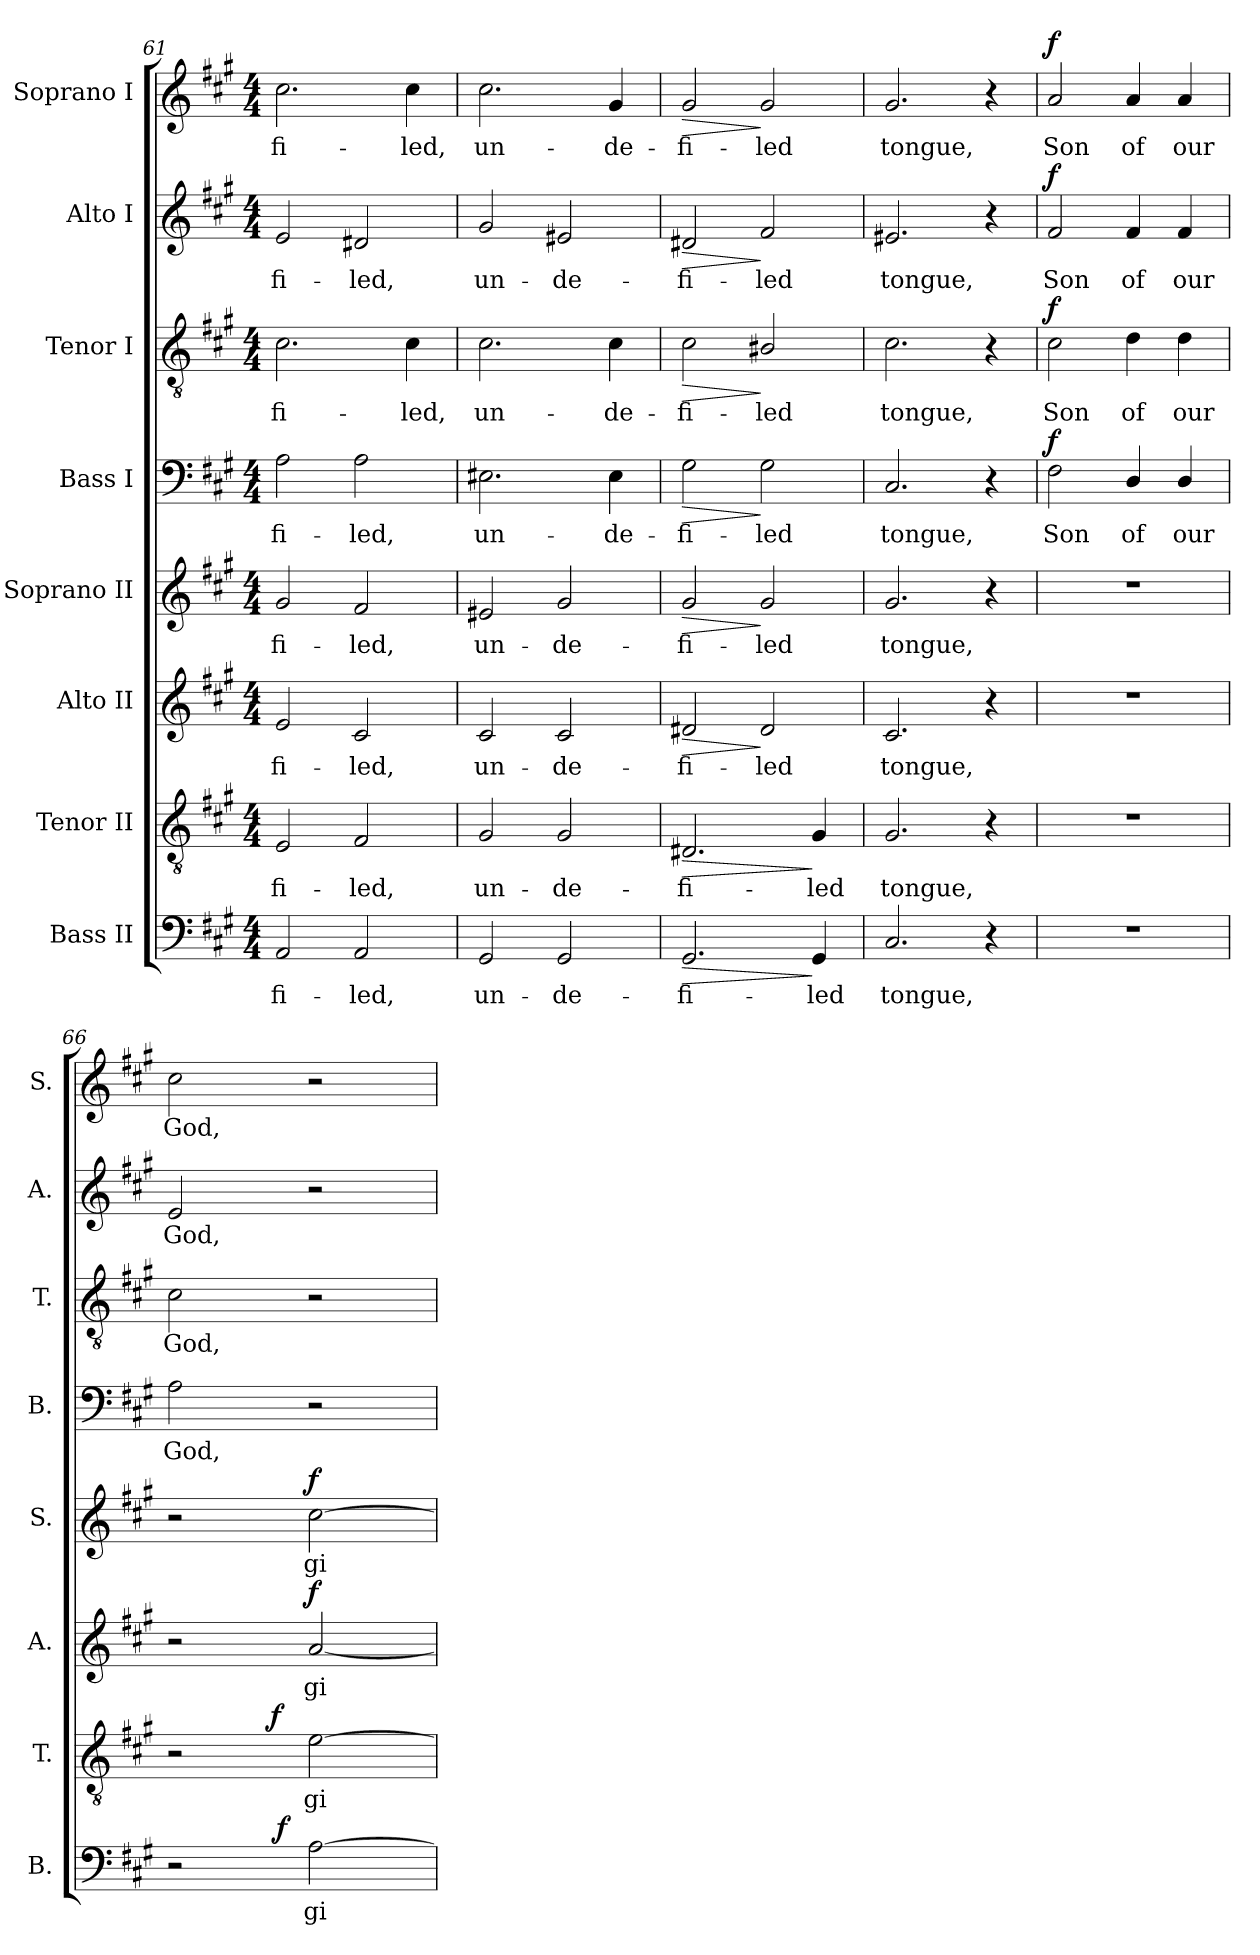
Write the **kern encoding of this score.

**kern	**text	**dynam	**kern	**text	**dynam	**kern	**text	**dynam	**kern	**text	**dynam	**kern	**text	**dynam	**kern	**text	**dynam	**kern	**text	**dynam	**kern	**text	**dynam
*part8	*part8	*part8	*part7	*part7	*part7	*part6	*part6	*part6	*part5	*part5	*part5	*part4	*part4	*part4	*part3	*part3	*part3	*part2	*part2	*part2	*part1	*part1	*part1
*staff8	*staff8	*staff8	*staff7	*staff7	*staff7	*staff6	*staff6	*staff6	*staff5	*staff5	*staff5	*staff4	*staff4	*staff4	*staff3	*staff3	*staff3	*staff2	*staff2	*staff2	*staff1	*staff1	*staff1
*I"Bass II	*	*	*I"Tenor II	*	*	*I"Alto II	*	*	*I"Soprano II	*	*	*I"Bass I	*	*	*I"Tenor I	*	*	*I"Alto I	*	*	*I"Soprano I	*	*
*I'B.	*	*	*I'T.	*	*	*I'A.	*	*	*I'S.	*	*	*I'B.	*	*	*I'T.	*	*	*I'A.	*	*	*I'S.	*	*
*clefF4	*	*	*clefGv2	*	*	*clefG2	*	*	*clefG2	*	*	*clefF4	*	*	*clefGv2	*	*	*clefG2	*	*	*clefG2	*	*
*	*	*	*ITrd7c12	*	*	*	*	*	*	*	*	*	*	*	*ITrd7c12	*	*	*	*	*	*	*	*
*k[f#c#g#]	*	*	*k[f#c#g#]	*	*	*k[f#c#g#]	*	*	*k[f#c#g#]	*	*	*k[f#c#g#]	*	*	*k[f#c#g#]	*	*	*k[f#c#g#]	*	*	*k[f#c#g#]	*	*
*A:	*	*	*A:	*	*	*A:	*	*	*A:	*	*	*A:	*	*	*A:	*	*	*A:	*	*	*A:	*	*
*M4/4	*	*	*M4/4	*	*	*M4/4	*	*	*M4/4	*	*	*M4/4	*	*	*M4/4	*	*	*M4/4	*	*	*M4/4	*	*
=61	=61	=61	=61	=61	=61	=61	=61	=61	=61	=61	=61	=61	=61	=61	=61	=61	=61	=61	=61	=61	=61	=61	=61
!	!LO:LY:b:color=#000000	!	!	!	!	!	!	!	!	!	!	!	!	!	!	!	!	!	!	!	!	!	!
!	!	!	!	!LO:LY:b:color=#000000	!	!	!	!	!	!	!	!	!	!	!	!	!	!	!	!	!	!	!
!	!	!	!	!	!	!	!LO:LY:b:color=#000000	!	!	!	!	!	!	!	!	!	!	!	!	!	!	!	!
!	!	!	!	!	!	!	!	!	!	!LO:LY:b:color=#000000	!	!	!	!	!	!	!	!	!	!	!	!	!
!	!	!	!	!	!	!	!	!	!	!	!	!	!LO:LY:b:color=#000000	!	!	!	!	!	!	!	!	!	!
!	!	!	!	!	!	!	!	!	!	!	!	!	!	!	!	!LO:LY:b:color=#000000	!	!	!	!	!	!	!
!	!	!	!	!	!	!	!	!	!	!	!	!	!	!	!	!	!	!	!LO:LY:b:color=#000000	!	!	!	!
!	!	!	!	!	!	!	!	!	!	!	!	!	!	!	!	!	!	!	!	!	!	!LO:LY:b:color=#000000	!
2AAi/	-fi-	.	2EEi/	-fi-	.	2ei/	-fi-	.	2g#i/	-fi-	.	2Ai\	-fi-	.	2.C#i\	-fi-	.	2ei/	-fi-	.	2.cc#i\	-fi-	.
!	!LO:LY:b:color=#000000	!	!	!	!	!	!	!	!	!	!	!	!	!	!	!	!	!	!	!	!	!	!
!	!	!	!	!LO:LY:b:color=#000000	!	!	!	!	!	!	!	!	!	!	!	!	!	!	!	!	!	!	!
!	!	!	!	!	!	!	!LO:LY:b:color=#000000	!	!	!	!	!	!	!	!	!	!	!	!	!	!	!	!
!	!	!	!	!	!	!	!	!	!	!LO:LY:b:color=#000000	!	!	!	!	!	!	!	!	!	!	!	!	!
!	!	!	!	!	!	!	!	!	!	!	!	!	!LO:LY:b:color=#000000	!	!	!	!	!	!	!	!	!	!
!	!	!	!	!	!	!	!	!	!	!	!	!	!	!	!	!	!	!	!LO:LY:b:color=#000000	!	!	!	!
2AAi/	-led,	.	2FF#i/	-led,	.	2c#i/	-led,	.	2f#i/	-led,	.	2Ai\	-led,	.	.	.	.	2d#Xi/	-led,	.	.	.	.
!	!	!	!	!	!	!	!	!	!	!	!	!	!	!	!	!LO:LY:b:color=#000000	!	!	!	!	!	!	!
!	!	!	!	!	!	!	!	!	!	!	!	!	!	!	!	!	!	!	!	!	!	!LO:LY:b:color=#000000	!
.	.	.	.	.	.	.	.	.	.	.	.	.	.	.	4C#i\	-led,	.	.	.	.	4cc#i\	-led,	.
=62	=62	=62	=62	=62	=62	=62	=62	=62	=62	=62	=62	=62	=62	=62	=62	=62	=62	=62	=62	=62	=62	=62	=62
!	!LO:LY:b:color=#000000	!	!	!	!	!	!	!	!	!	!	!	!	!	!	!	!	!	!	!	!	!	!
!	!	!	!	!LO:LY:b:color=#000000	!	!	!	!	!	!	!	!	!	!	!	!	!	!	!	!	!	!	!
!	!	!	!	!	!	!	!LO:LY:b:color=#000000	!	!	!	!	!	!	!	!	!	!	!	!	!	!	!	!
!	!	!	!	!	!	!	!	!	!	!LO:LY:b:color=#000000	!	!	!	!	!	!	!	!	!	!	!	!	!
!	!	!	!	!	!	!	!	!	!	!	!	!	!LO:LY:b:color=#000000	!	!	!	!	!	!	!	!	!	!
!	!	!	!	!	!	!	!	!	!	!	!	!	!	!	!	!LO:LY:b:color=#000000	!	!	!	!	!	!	!
!	!	!	!	!	!	!	!	!	!	!	!	!	!	!	!	!	!	!	!LO:LY:b:color=#000000	!	!	!	!
!	!	!	!	!	!	!	!	!	!	!	!	!	!	!	!	!	!	!	!	!	!	!LO:LY:b:color=#000000	!
2GG#i/	un-	.	2GG#i/	un-	.	2c#i/	un-	.	2e#Xi/	un-	.	2.E#Xi\	un-	.	2.C#i\	un-	.	2g#i/	un-	.	2.cc#i\	un-	.
!	!LO:LY:b:color=#000000	!	!	!	!	!	!	!	!	!	!	!	!	!	!	!	!	!	!	!	!	!	!
!	!	!	!	!LO:LY:b:color=#000000	!	!	!	!	!	!	!	!	!	!	!	!	!	!	!	!	!	!	!
!	!	!	!	!	!	!	!LO:LY:b:color=#000000	!	!	!	!	!	!	!	!	!	!	!	!	!	!	!	!
!	!	!	!	!	!	!	!	!	!	!LO:LY:b:color=#000000	!	!	!	!	!	!	!	!	!	!	!	!	!
!	!	!	!	!	!	!	!	!	!	!	!	!	!	!	!	!	!	!	!LO:LY:b:color=#000000	!	!	!	!
2GG#i/	-de-	.	2GG#i/	-de-	.	2c#i/	-de-	.	2g#i/	-de-	.	.	.	.	.	.	.	2e#Xi/	-de-	.	.	.	.
!	!	!	!	!	!	!	!	!	!	!	!	!	!LO:LY:b:color=#000000	!	!	!	!	!	!	!	!	!	!
!	!	!	!	!	!	!	!	!	!	!	!	!	!	!	!	!LO:LY:b:color=#000000	!	!	!	!	!	!	!
!	!	!	!	!	!	!	!	!	!	!	!	!	!	!	!	!	!	!	!	!	!	!LO:LY:b:color=#000000	!
.	.	.	.	.	.	.	.	.	.	.	.	4E#i\	-de-	.	4C#i\	-de-	.	.	.	.	4g#i/	-de-	.
=63	=63	=63	=63	=63	=63	=63	=63	=63	=63	=63	=63	=63	=63	=63	=63	=63	=63	=63	=63	=63	=63	=63	=63
!	!LO:LY:b:color=#000000	!LO:HP:b	!	!	!	!	!	!	!	!	!	!	!	!	!	!	!	!	!	!	!	!	!
!	!	!	!	!LO:LY:b:color=#000000	!LO:HP:b	!	!	!	!	!	!	!	!	!	!	!	!	!	!	!	!	!	!
!	!	!	!	!	!	!	!LO:LY:b:color=#000000	!LO:HP:b	!	!	!	!	!	!	!	!	!	!	!	!	!	!	!
!	!	!	!	!	!	!	!	!	!	!LO:LY:b:color=#000000	!LO:HP:b	!	!	!	!	!	!	!	!	!	!	!	!
!	!	!	!	!	!	!	!	!	!	!	!	!	!LO:LY:b:color=#000000	!LO:HP:b	!	!	!	!	!	!	!	!	!
!	!	!	!	!	!	!	!	!	!	!	!	!	!	!	!	!LO:LY:b:color=#000000	!LO:HP:b	!	!	!	!	!	!
!	!	!	!	!	!	!	!	!	!	!	!	!	!	!	!	!	!	!	!LO:LY:b:color=#000000	!LO:HP:b	!	!	!
!	!	!	!	!	!	!	!	!	!	!	!	!	!	!	!	!	!	!	!	!	!	!LO:LY:b:color=#000000	!LO:HP:b
2.GG#i/	-fi-	>	2.DD#Xi/	-fi-	>	2d#Xi/	-fi-	>	2g#i/	-fi-	>	2G#i\	-fi-	>	2C#i\	-fi-	>	2d#Xi/	-fi-	>	2g#i/	-fi-	>
!	!	!	!	!	!	!	!LO:LY:b:color=#000000	!	!	!	!	!	!	!	!	!	!	!	!	!	!	!	!
!	!	!	!	!	!	!	!	!	!	!LO:LY:b:color=#000000	!	!	!	!	!	!	!	!	!	!	!	!	!
!	!	!	!	!	!	!	!	!	!	!	!	!	!LO:LY:b:color=#000000	!	!	!	!	!	!	!	!	!	!
!	!	!	!	!	!	!	!	!	!	!	!	!	!	!	!	!LO:LY:b:color=#000000	!	!	!	!	!	!	!
!	!	!	!	!	!	!	!	!	!	!	!	!	!	!	!	!	!	!	!LO:LY:b:color=#000000	!	!	!	!
!	!	!	!	!	!	!	!	!	!	!	!	!	!	!	!	!	!	!	!	!	!	!LO:LY:b:color=#000000	!
.	.	.	.	.	.	2d#i/	-led	]	2g#i/	-led	]	2G#i\	-led	]	2BB#Xi/	-led	]	2f#i/	-led	]	2g#i/	-led	]
!	!LO:LY:b:color=#000000	!	!	!	!	!	!	!	!	!	!	!	!	!	!	!	!	!	!	!	!	!	!
!	!	!	!	!LO:LY:b:color=#000000	!	!	!	!	!	!	!	!	!	!	!	!	!	!	!	!	!	!	!
4GG#i/	-led	]	4GG#i/	-led	]	.	.	.	.	.	.	.	.	.	.	.	.	.	.	.	.	.	.
=64	=64	=64	=64	=64	=64	=64	=64	=64	=64	=64	=64	=64	=64	=64	=64	=64	=64	=64	=64	=64	=64	=64	=64
!	!LO:LY:b:color=#000000	!	!	!	!	!	!	!	!	!	!	!	!	!	!	!	!	!	!	!	!	!	!
!	!	!	!	!LO:LY:b:color=#000000	!	!	!	!	!	!	!	!	!	!	!	!	!	!	!	!	!	!	!
!	!	!	!	!	!	!	!LO:LY:b:color=#000000	!	!	!	!	!	!	!	!	!	!	!	!	!	!	!	!
!	!	!	!	!	!	!	!	!	!	!LO:LY:b:color=#000000	!	!	!	!	!	!	!	!	!	!	!	!	!
!	!	!	!	!	!	!	!	!	!	!	!	!	!LO:LY:b:color=#000000	!	!	!	!	!	!	!	!	!	!
!	!	!	!	!	!	!	!	!	!	!	!	!	!	!	!	!LO:LY:b:color=#000000	!	!	!	!	!	!	!
!	!	!	!	!	!	!	!	!	!	!	!	!	!	!	!	!	!	!	!LO:LY:b:color=#000000	!	!	!	!
!	!	!	!	!	!	!	!	!	!	!	!	!	!	!	!	!	!	!	!	!	!	!LO:LY:b:color=#000000	!
2.C#i/	tongue,	.	2.GG#i/	tongue,	.	2.c#i/	tongue,	.	2.g#i/	tongue,	.	2.C#i/	tongue,	.	2.C#i\	tongue,	.	2.e#Xi/	tongue,	.	2.g#i/	tongue,	.
4r	.	.	4r	.	.	4r	.	.	4r	.	.	4r	.	.	4r	.	.	4r	.	.	4r	.	.
!!LO:LB:g=z
=65	=65	=65	=65	=65	=65	=65	=65	=65	=65	=65	=65	=65	=65	=65	=65	=65	=65	=65	=65	=65	=65	=65	=65
!	!	!	!	!	!	!	!	!	!	!	!	!	!LO:LY:b:color=#000000	!	!	!	!	!	!	!	!	!	!
!	!	!	!	!	!	!	!	!	!	!	!	!	!	!	!	!LO:LY:b:color=#000000	!	!	!	!	!	!	!
!	!	!	!	!	!	!	!	!	!	!	!	!	!	!	!	!	!	!	!LO:LY:b:color=#000000	!	!	!	!
!	!	!	!	!	!	!	!	!	!	!	!	!	!	!	!	!	!	!	!	!	!	!LO:LY:b:color=#000000	!
1r	.	.	1r	.	.	1r	.	.	1r	.	.	2F#i\	Son	f	2C#i\	Son	f	2f#i/	Son	f	2ai/	Son	f
!	!	!	!	!	!	!	!	!	!	!	!	!	!LO:LY:b:color=#000000	!	!	!	!	!	!	!	!	!	!
!	!	!	!	!	!	!	!	!	!	!	!	!	!	!	!	!LO:LY:b:color=#000000	!	!	!	!	!	!	!
!	!	!	!	!	!	!	!	!	!	!	!	!	!	!	!	!	!	!	!LO:LY:b:color=#000000	!	!	!	!
!	!	!	!	!	!	!	!	!	!	!	!	!	!	!	!	!	!	!	!	!	!	!LO:LY:b:color=#000000	!
.	.	.	.	.	.	.	.	.	.	.	.	4Di/	of	.	4Di\	of	.	4f#i/	of	.	4ai/	of	.
!	!	!	!	!	!	!	!	!	!	!	!	!	!LO:LY:b:color=#000000	!	!	!	!	!	!	!	!	!	!
!	!	!	!	!	!	!	!	!	!	!	!	!	!	!	!	!LO:LY:b:color=#000000	!	!	!	!	!	!	!
!	!	!	!	!	!	!	!	!	!	!	!	!	!	!	!	!	!	!	!LO:LY:b:color=#000000	!	!	!	!
!	!	!	!	!	!	!	!	!	!	!	!	!	!	!	!	!	!	!	!	!	!	!LO:LY:b:color=#000000	!
.	.	.	.	.	.	.	.	.	.	.	.	4Di/	our	.	4Di\	our	.	4f#i/	our	.	4ai/	our	.
=66	=66	=66	=66	=66	=66	=66	=66	=66	=66	=66	=66	=66	=66	=66	=66	=66	=66	=66	=66	=66	=66	=66	=66
!	!	!	!	!	!	!	!	!	!	!	!	!	!LO:LY:b:color=#000000	!	!	!	!	!	!	!	!	!	!
!	!	!	!	!	!	!	!	!	!	!	!	!	!	!	!	!LO:LY:b:color=#000000	!	!	!	!	!	!	!
!	!	!	!	!	!	!	!	!	!	!	!	!	!	!	!	!	!	!	!LO:LY:b:color=#000000	!	!	!	!
!	!	!	!	!	!	!	!	!	!	!	!	!	!	!	!	!	!	!	!	!	!	!LO:LY:b:color=#000000	!
*^	*	*	*^	*	*	*	*	*	*	*	*	*	*	*	*	*	*	*	*	*	*	*	*
2r	4ryy	.	.	2r	4ryy	.	.	2r	.	.	2r	.	.	2Ai\	God,	.	2C#i\	God,	.	2ei/	God,	.	2cc#i\	God,	.
.	8ryy	.	.	.	8ryy	.	.	.	.	.	.	.	.	.	.	.	.	.	.	.	.	.	.	.	.
.	64ryy	.	.	.	64ryy	.	.	.	.	.	.	.	.	.	.	.	.	.	.	.	.	.	.	.	.
.	128ryy	.	.	.	256ryy	.	.	.	.	.	.	.	.	.	.	.	.	.	.	.	.	.	.	.	.
.	.	.	.	.	2ryy	.	f	.	.	.	.	.	.	.	.	.	.	.	.	.	.	.	.	.	.
.	512ryy	.	.	.	.	.	.	.	.	.	.	.	.	.	.	.	.	.	.	.	.	.	.	.	.
.	2ryy	.	f	.	.	.	.	.	.	.	.	.	.	.	.	.	.	.	.	.	.	.	.	.	.
!	!	!LO:LY:b:color=#000000	!	!	!	!	!	!	!	!	!	!	!	!	!	!	!	!	!	!	!	!	!	!	!
!	!	!	!	!	!	!LO:LY:b:color=#000000	!	!	!	!	!	!	!	!	!	!	!	!	!	!	!	!	!	!	!
!	!	!	!	!	!	!	!	!	!LO:LY:b:color=#000000	!	!	!	!	!	!	!	!	!	!	!	!	!	!	!	!
!	!	!	!	!	!	!	!	!	!	!	!	!LO:LY:b:color=#000000	!	!	!	!	!	!	!	!	!	!	!	!	!
[>2Ai\	.	gi-	.	[>2Ei\	.	gi-	.	[<2ai/	gi-	f	[>2cc#i\	gi-	f	2r	.	.	2r	.	.	2r	.	.	2r	.	.
.	.	.	.	.	16ryy	.	.	.	.	.	.	.	.	.	.	.	.	.	.	.	.	.	.	.	.
.	16ryy	.	.	.	.	.	.	.	.	.	.	.	.	.	.	.	.	.	.	.	.	.	.	.	.
.	.	.	.	.	32ryy	.	.	.	.	.	.	.	.	.	.	.	.	.	.	.	.	.	.	.	.
.	32ryy	.	.	.	.	.	.	.	.	.	.	.	.	.	.	.	.	.	.	.	.	.	.	.	.
.	.	.	.	.	128.ryy	.	.	.	.	.	.	.	.	.	.	.	.	.	.	.	.	.	.	.	.
.	256.ryy	.	.	.	.	.	.	.	.	.	.	.	.	.	.	.	.	.	.	.	.	.	.	.	.
*v	*v	*	*	*	*	*	*	*	*	*	*	*	*	*	*	*	*	*	*	*	*	*	*	*	*
*	*	*	*v	*v	*	*	*	*	*	*	*	*	*	*	*	*	*	*	*	*	*	*	*	*
=	=	=	=	=	=	=	=	=	=	=	=	=	=	=	=	=	=	=	=	=	=	=	=
*-	*-	*-	*-	*-	*-	*-	*-	*-	*-	*-	*-	*-	*-	*-	*-	*-	*-	*-	*-	*-	*-	*-	*-
